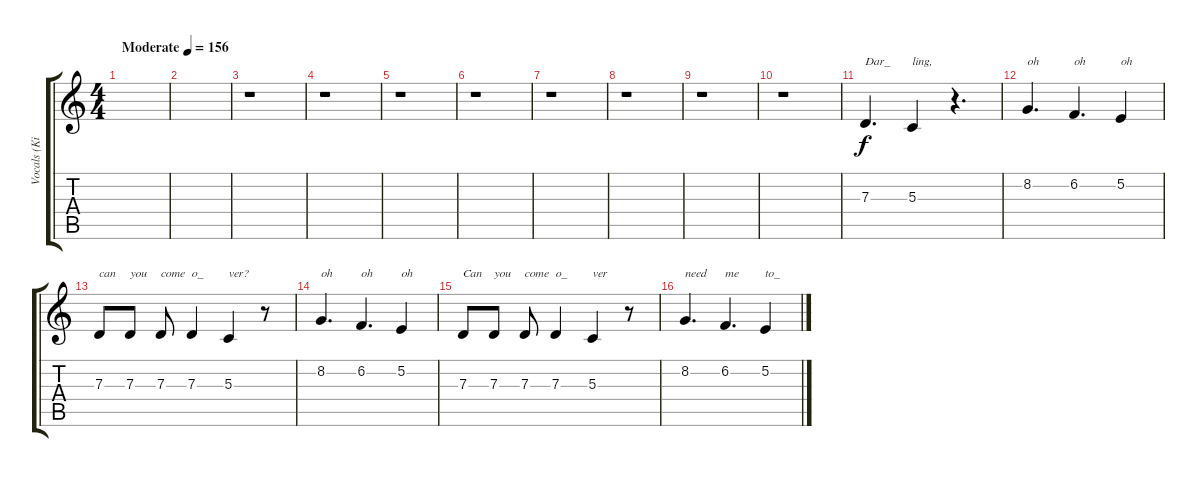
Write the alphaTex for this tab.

\track ("Vocals (Kim)" "Vocals (Ki") {instrument stringensemble1}
\staff {score tabs}
\tuning (E4 B3 G3 D3 A2 E2) {hide}
\ts (4 4)
\tempo (156 "Moderate")
\clef g2
\ks c
|
|
r.1 |
r.1 |
r.1 |
r.1 |
r.1 |
r.1 |
r.1 |
r.1 |
7.3.4{d txt "Dar_"} 5.3.4{txt "ling,"} r.4{d} |
8.2.4{d txt "oh"} 6.2.4{d txt "oh"} 5.2.4{txt "oh"} |
7.3.8{txt "can"} 7.3.8{txt "you"} 7.3.8{txt "come"} 7.3.4{txt "o_"} 5.3.4{txt "ver?"} r.8 |
8.2.4{d txt "oh"} 6.2.4{d txt "oh"} 5.2.4{txt "oh"} |
7.3.8{txt "Can"} 7.3.8{txt "you"} 7.3.8{txt "come"} 7.3.4{txt "o_"} 5.3.4{txt "ver"} r.8 |
8.2.4{d txt "need"} 6.2.4{d txt "me"} 5.2.4{txt "to_"}
